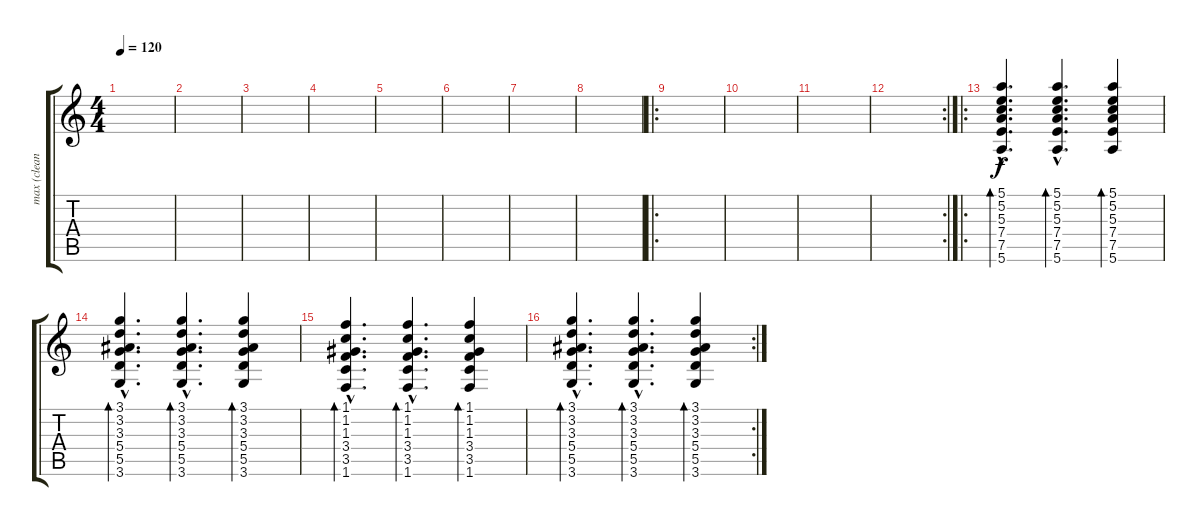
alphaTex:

\track ("max (clean)" "max (clean") {instrument electricguitarclean}
\staff {score tabs}
\tuning (E4 B3 G3 D3 A2 E2) {hide}
\ts (4 4)
\tempo 120
\clef g2
\ks c
|
|
|
|
|
|
|
|
\ro
|
|
|
\rc 2
|
\ro
(5.1{hac} 5.2{hac} 5.3{hac} 7.4{hac} 7.5{hac} 5.6{hac}).4{d bd 60} (5.1{hac} 5.2{hac} 5.3{hac} 7.4{hac} 7.5{hac} 5.6{hac}).4{d bd 60} (5.1 5.2 5.3 7.4 7.5 5.6).4{bd 60} |
(3.1{hac} 3.2{hac} 3.3{hac} 5.4{hac} 5.5{hac} 3.6{hac}).4{d bd 60} (3.1{hac} 3.2{hac} 3.3{hac} 5.4{hac} 5.5{hac} 3.6{hac}).4{d bd 60} (3.1 3.2 3.3 5.4 5.5 3.6).4{bd 60} |
(1.1{hac} 1.2{hac} 1.3{hac} 3.4{hac} 3.5{hac} 1.6{hac}).4{d bd 60} (1.1{hac} 1.2{hac} 1.3{hac} 3.4{hac} 3.5{hac} 1.6{hac}).4{d bd 60} (1.1 1.2 1.3 3.4 3.5 1.6).4{bd 60} |
\rc 2
(3.1{hac} 3.2{hac} 3.3{hac} 5.4{hac} 5.5{hac} 3.6{hac}).4{d bd 60} (3.1{hac} 3.2{hac} 3.3{hac} 5.4{hac} 5.5{hac} 3.6{hac}).4{d bd 60} (3.1 3.2 3.3 5.4 5.5 3.6).4{bd 60}
